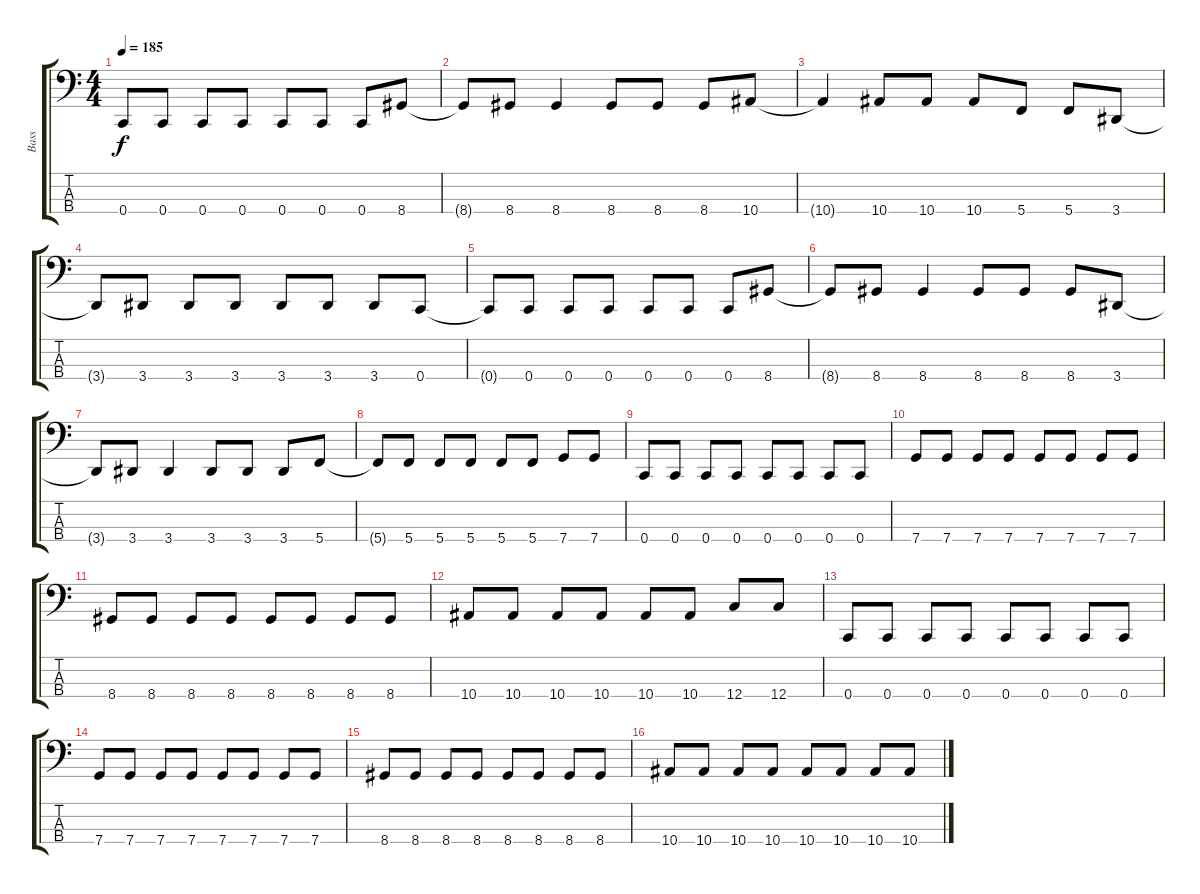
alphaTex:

\track ("Bass" "Bass") {instrument electricbasspick}
\staff {score tabs}
\tuning (F2 C2 G1 C1) {hide}
\ts (4 4)
\tempo 185
\clef f4
\ks c
0.4.8{dy f} 0.4.8 0.4.8 0.4.8 0.4.8 0.4.8 0.4.8 8.4.8 |
8.4{t}.8 8.4.8 8.4.4 8.4.8 8.4.8 8.4.8 10.4.8 |
10.4{t}.4 10.4.8 10.4.8 10.4.8 5.4.8 5.4.8 3.4.8 |
3.4{t}.8 3.4.8 3.4.8 3.4.8 3.4.8 3.4.8 3.4.8 0.4.8 |
0.4{t}.8 0.4.8 0.4.8 0.4.8 0.4.8 0.4.8 0.4.8 8.4.8 |
8.4{t}.8 8.4.8 8.4.4 8.4.8 8.4.8 8.4.8 3.4.8 |
3.4{t}.8 3.4.8 3.4.4 3.4.8 3.4.8 3.4.8 5.4.8 |
5.4{t}.8 5.4.8 5.4.8 5.4.8 5.4.8 5.4.8 7.4.8 7.4.8 |
0.4.8 0.4.8 0.4.8 0.4.8 0.4.8 0.4.8 0.4.8 0.4.8 |
7.4.8 7.4.8 7.4.8 7.4.8 7.4.8 7.4.8 7.4.8 7.4.8 |
8.4.8 8.4.8 8.4.8 8.4.8 8.4.8 8.4.8 8.4.8 8.4.8 |
10.4.8 10.4.8 10.4.8 10.4.8 10.4.8 10.4.8 12.4.8 12.4.8 |
0.4.8 0.4.8 0.4.8 0.4.8 0.4.8 0.4.8 0.4.8 0.4.8 |
7.4.8 7.4.8 7.4.8 7.4.8 7.4.8 7.4.8 7.4.8 7.4.8 |
8.4.8 8.4.8 8.4.8 8.4.8 8.4.8 8.4.8 8.4.8 8.4.8 |
10.4.8 10.4.8 10.4.8 10.4.8 10.4.8 10.4.8 10.4.8 10.4.8
